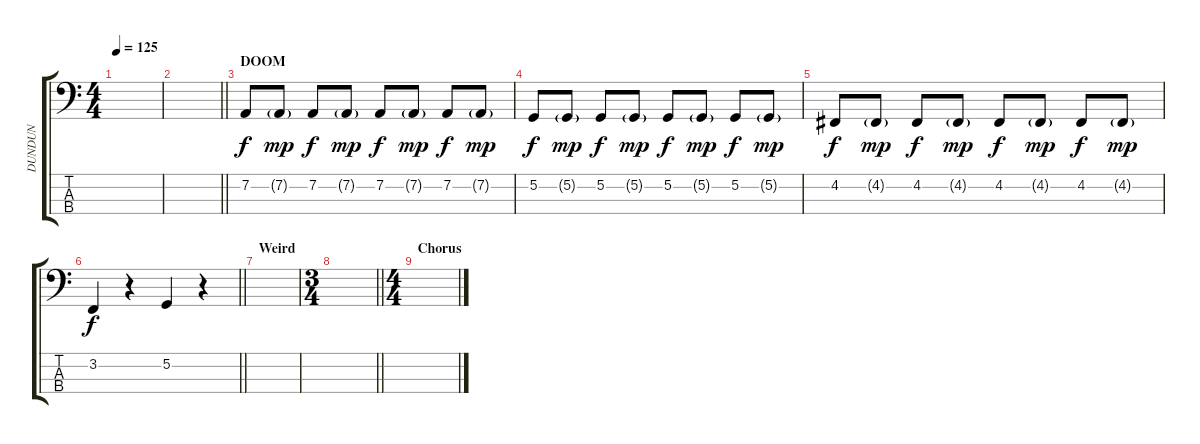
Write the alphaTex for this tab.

\track ("DUNDUN" "DUNDUN") {instrument lead5charang}
\staff {score tabs}
\tuning (G2 D2 A1 E1) {hide}
\ts (4 4)
\tempo 125
\clef f4
\ks c
|
\barLineRight lightlight
|
\section ("" "DOOM")
7.2.8 7.2{g}.8{dy mp} 7.2.8{dy f} 7.2{g}.8{dy mp} 7.2.8{dy f} 7.2{g}.8{dy mp} 7.2.8{dy f} 7.2{g}.8{dy mp} |
5.2.8{dy f} 5.2{g}.8{dy mp} 5.2.8{dy f} 5.2{g}.8{dy mp} 5.2.8{dy f} 5.2{g}.8{dy mp} 5.2.8{dy f} 5.2{g}.8{dy mp} |
4.2.8{dy f} 4.2{g}.8{dy mp} 4.2.8{dy f} 4.2{g}.8{dy mp} 4.2.8{dy f} 4.2{g}.8{dy mp} 4.2.8{dy f} 4.2{g}.8{dy mp} |
\barLineRight lightlight
3.2.4{dy f} r.4 5.2.4 r.4 |
\section ("" "Weird")
|
\ts (3 4)
\barLineRight lightlight
|
\ts (4 4)
\section ("" "Chorus")
